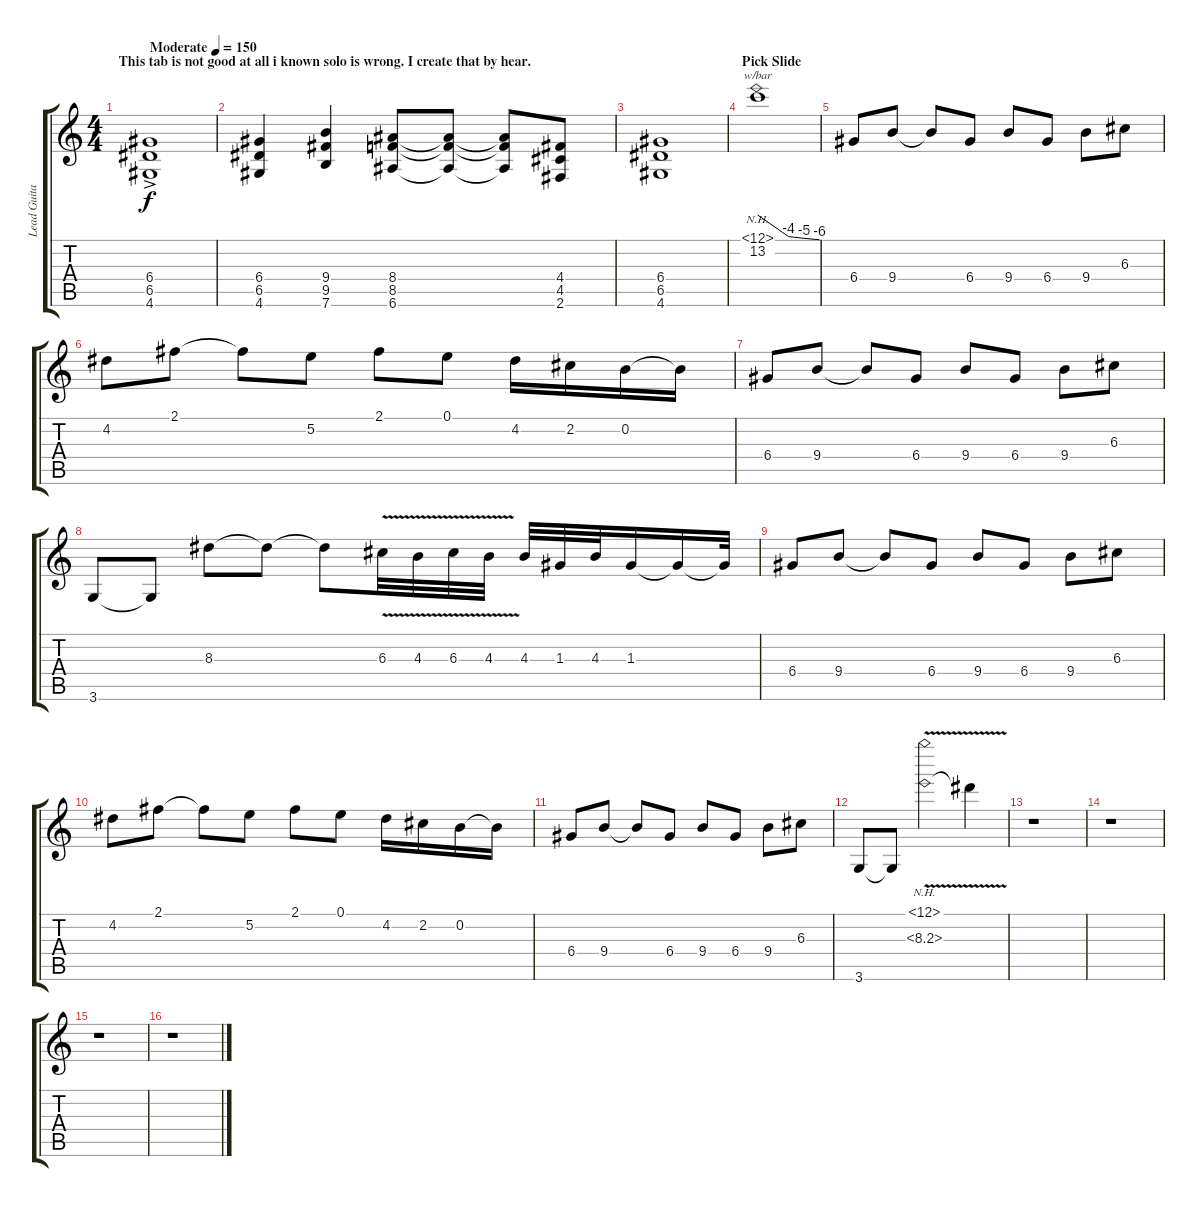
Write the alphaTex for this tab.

\track ("Lead Guitar" "Lead Guita") {instrument distortionguitar}
\staff {score tabs}
\tuning (E4 B3 G3 D3 A2 E2) {hide}
\ts (4 4)
\section ("" "This tab is not good at all i known solo is wrong. I create that by hear.")
\tempo (150 "Moderate")
\clef g2
\ks c
(6.4 6.5 4.6{ac}).1{dy f instrument distortionguitar} |
(6.4 6.5 4.6).4 (9.4 9.5 7.6).4 (8.4 8.5 6.6).8 (8.4{t} 8.5{t} 6.6{t}).8 (8.4{t} 8.5{t} 6.6{t}).8 (4.4 4.5 2.6).8 |
(6.4 6.5 4.6).1 |
\section ("" "Pick Slide")
(11.1{nh} 13.2).1{tbe (custom default 0 0 30 -16 45 -20 60 -24)} |
6.4.8 9.4.8 9.4{t}.8 6.4.8 9.4.8 6.4.8 9.4.8 6.3.8 |
4.2.8 2.1.8 2.1{t}.8 5.2.8 2.1.8 0.1.8 4.2.16 2.2.16 0.2.16 0.2{t}.16 |
6.4.8 9.4.8 9.4{t}.8 6.4.8 9.4.8 6.4.8 9.4.8 6.3.8 |
3.6.8 3.6{t}.8 8.3.8 8.3{t}.8 8.3{t}.8 6.3{v}.32 4.3{v}.32 6.3{v}.32 4.3{v}.32 4.3.32 1.3.32 4.3.32 1.3.16 1.3{t}.16 1.3{t}.32 |
6.4.8 9.4.8 9.4{t}.8 6.4.8 9.4.8 6.4.8 9.4.8 6.3.8 |
4.2.8 2.1.8 2.1{t}.8 5.2.8 2.1.8 0.1.8 4.2.16 2.2.16 0.2.16 0.2{t}.16 |
6.4.8 9.4.8 9.4{t}.8 6.4.8 9.4.8 6.4.8 9.4.8 6.3.8 |
3.6.8 3.6{t}.8 (11.1{nh v} 8.3{nh v}).2 11.1{t}.4 |
r.1 |
r.1 |
r.1 |
r.1
